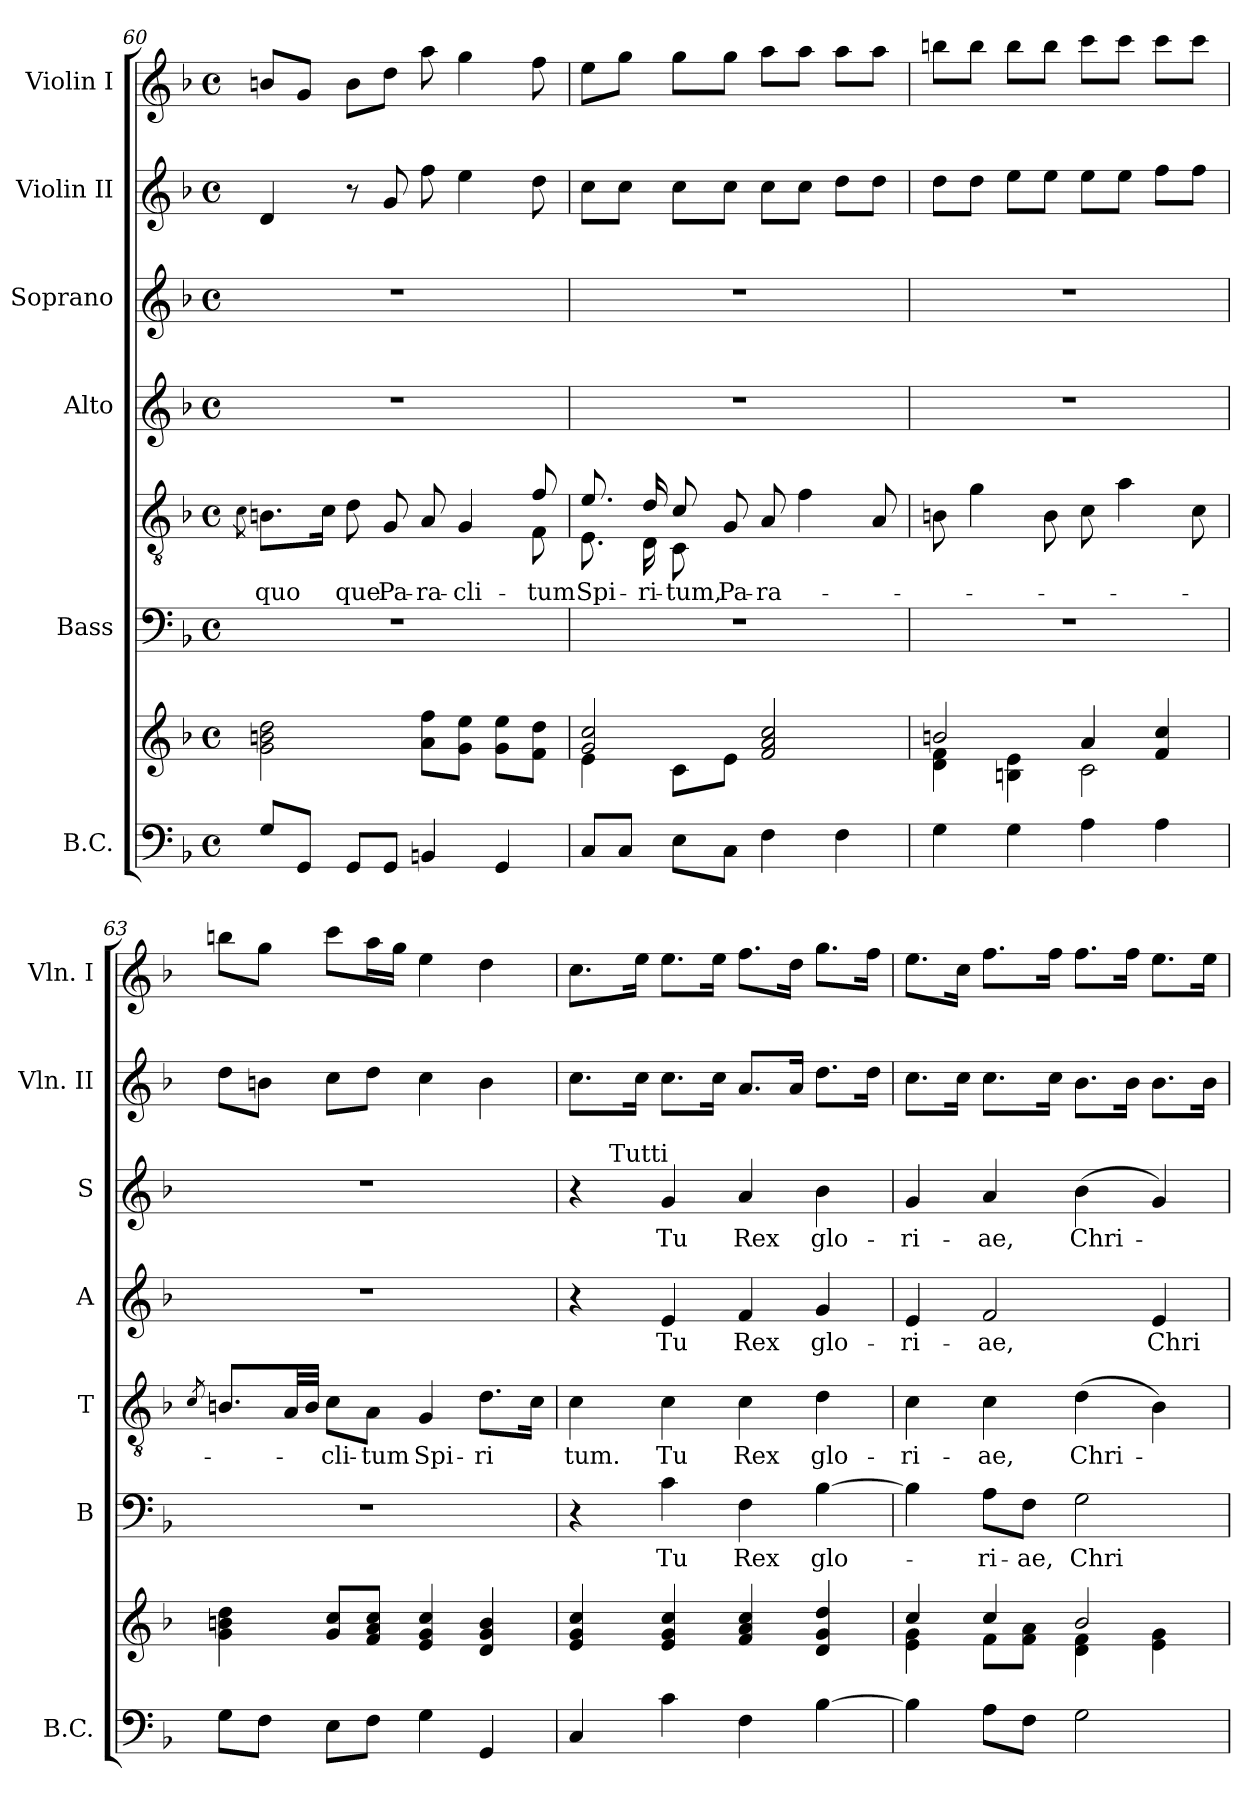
**kern	**kern	**kern	**text	**kern	**text	**kern	**text	**kern	**text	**kern	**kern
*part7	*part7	*part6	*part6	*part5	*part5	*part4	*part4	*part3	*part3	*part2	*part1
*staff8	*staff7	*staff6	*staff6	*staff5	*staff5	*staff4	*staff4	*staff3	*staff3	*staff2	*staff1
*I"B.C.	*	*I"Bass	*	*	*	*I"Alto	*	*I"Soprano	*	*I"Violin II	*I"Violin I
*I'B.C.	*	*I'B	*	*I'T	*	*I'A	*	*I'S	*	*I'Vln. II	*I'Vln. I
!!LO:PB:g=z
*clefF4	*clefG2	*clefF4	*	*clefGv2	*	*clefG2	*	*clefG2	*	*clefG2	*clefG2
*k[b-]	*k[b-]	*k[b-]	*	*k[b-]	*	*k[b-]	*	*k[b-]	*	*k[b-]	*k[b-]
*F:	*F:	*F:	*	*F:	*	*F:	*	*F:	*	*F:	*F:
*M4/4	*M4/4	*M4/4	*	*M4/4	*	*M4/4	*	*M4/4	*	*M4/4	*M4/4
*met(c)	*met(c)	*met(c)	*	*met(c)	*	*met(c)	*	*met(c)	*	*met(c)	*met(c)
=60	=60	=60	=60	=60	=60	=60	=60	=60	=60	=60	=60
.	.	.	.	8qc\	.	.	.	.	.	.	.
!	!	!	!	!	!LO:LY:b	!	!	!	!	!	!
*	*	*	*	*^	*	*	*	*	*	*	*
8G/L	2g\ 2bn\ 2dd\	1r	.	8.Bn\L	2..ryy	quo	1r	.	1r	.	4d/	8bn/L
8GG/J	.	.	.	.	.	.	.	.	.	.	.	8g/J
.	.	.	.	16c\Jk	.	.	.	.	.	.	.	.
!	!	!	!	!	!	!LO:LY:b	!	!	!	!	!	!
8GG/L	.	.	.	8d\	.	que	.	.	.	.	8r	8b\L
!	!	!	!	!	!	!LO:LY:b	!	!	!	!	!	!
8GG/J	.	.	.	8G/	.	Pa-	.	.	.	.	8g/	8dd\J
!	!	!	!	!	!	!LO:LY:b	!	!	!	!	!	!
4BBn/	8a\ 8ff\L	.	.	8A/	.	-ra-	.	.	.	.	8ff\	8aa\
!	!	!	!	!	!	!LO:LY:b	!	!	!	!	!	!
.	8g\ 8ee\J	.	.	4G/	.	-cli-	.	.	.	.	4ee\	4gg\
4GG/	8g\ 8ee\L	.	.	.	.	.	.	.	.	.	.	.
!	!	!	!	!	!	!LO:LY:b	!	!	!	!	!	!
.	8f\ 8dd\J	.	.	8F\	8f!/	-tum	.	.	.	.	8dd\	8ff\
=61	=61	=61	=61	=61	=61	=61	=61	=61	=61	=61	=61	=61
*	*^	*	*	*	*	*	*	*	*	*	*	*
!	!	!	!	!	!	!	!LO:LY:b	!	!	!	!	!	!
8C/L	2g/ 2cc/	4e\	1r	.	8.E\	8.e!/	Spi-	1r	.	1r	.	8cc\L	8ee\L
8C/J	.	.	.	.	.	.	.	.	.	.	.	8cc\J	8gg\J
!	!	!	!	!	!	!	!LO:LY:b	!	!	!	!	!	!
.	.	.	.	.	16D\	16d!/	-ri-	.	.	.	.	.	.
!	!	!	!	!	!	!	!LO:LY:b	!	!	!	!	!	!
8E\L	.	8c\L	.	.	8C\	8c!/	-tum,	.	.	.	.	8cc\L	8gg\L
!	!	!	!	!	!	!	!LO:LY:b	!	!	!	!	!	!
8C\J	.	8e\J	.	.	8G/	2ryy	Pa-	.	.	.	.	8cc\J	8gg\J
!	!	!	!	!	!	!	!LO:LY:b	!	!	!	!	!	!
4F\	2f/ 2a/ 2cc/	2ryy	.	.	8A/	.	-ra-	.	.	.	.	8cc\L	8aa\L
.	.	.	.	.	4f\	.	.	.	.	.	.	8cc\J	8aa\J
4F\	.	.	.	.	.	.	.	.	.	.	.	8dd\L	8aa\L
.	.	.	.	.	8A/	8ryy	.	.	.	.	.	8dd\J	8aa\J
*	*	*	*	*	*v	*v	*	*	*	*	*	*	*
=62	=62	=62	=62	=62	=62	=62	=62	=62	=62	=62	=62	=62
4G\	2bn/	4d\ 4f\	1r	.	8Bn\	.	1r	.	1r	.	8dd\L	8bbn\L
.	.	.	.	.	4g\	.	.	.	.	.	8dd\J	8bb\J
4G\	.	4Bn\ 4e\	.	.	.	.	.	.	.	.	8ee\L	8bb\L
.	.	.	.	.	8B\	.	.	.	.	.	8ee\J	8bb\J
4A\	4a/	2c\	.	.	8c\	.	.	.	.	.	8ee\L	8ccc\L
.	.	.	.	.	4a\	.	.	.	.	.	8ee\J	8ccc\J
4A\	4f/ 4cc/	.	.	.	.	.	.	.	.	.	8ff\L	8ccc\L
.	.	.	.	.	8c\	.	.	.	.	.	8ff\J	8ccc\J
*	*v	*v	*	*	*	*	*	*	*	*	*	*
=63	=63	=63	=63	=63	=63	=63	=63	=63	=63	=63	=63
.	.	.	.	8qc/	.	.	.	.	.	.	.
8G\L	4g\ 4bn\ 4dd\	1r	.	8.Bn/L	.	1r	.	1r	.	8dd\L	8bbn\L
8F\J	.	.	.	.	.	.	.	.	.	8bn\J	8gg\J
.	.	.	.	32A/LL	.	.	.	.	.	.	.
.	.	.	.	32B/JJJ	.	.	.	.	.	.	.
!	!	!	!	!	!LO:LY:b	!	!	!	!	!	!
8E\L	8g/ 8cc/L	.	.	8c\L	-cli-	.	.	.	.	8cc\L	8ccc\L
!	!	!	!	!	!LO:LY:b	!	!	!	!	!	!
8F\J	8f/ 8a/ 8cc/J	.	.	8A\J	-tum	.	.	.	.	8dd\J	16aa\L
.	.	.	.	.	.	.	.	.	.	.	16gg\JJ
!	!	!	!	!	!LO:LY:b	!	!	!	!	!	!
4G\	4e/ 4g/ 4cc/	.	.	4G/	Spi-	.	.	.	.	4cc\	4ee\
!	!	!	!	!	!LO:LY:b	!	!	!	!	!	!
4GG/	4d/ 4g/ 4b/	.	.	8.d\L	-ri	.	.	.	.	4b\	4dd\
.	.	.	.	16c\Jk	.	.	.	.	.	.	.
=64	=64	=64	=64	=64	=64	=64	=64	=64	=64	=64	=64
!	!	!	!	!	!LO:LY:b	!	!	!	!	!	!
*	*	*	*	*	*	*	*	*^	*	*	*
4C/	4e/ 4g/ 4cc/	4r	.	4c\	tum.	4r	.	4r	8ryy	.	8.cc\L	8.cc\L
!	!	!	!	!	!	!	!	!	!LO:TX:a:t=Tutti	!	!	!
.	.	.	.	.	.	.	.	.	2..ryy	.	.	.
.	.	.	.	.	.	.	.	.	.	.	16cc\Jk	16ee\Jk
!	!	!	!LO:LY:b	!	!LO:LY:b	!	!LO:LY:b	!	!	!LO:LY:b	!	!
4c\	4e/ 4g/ 4cc/	4c\	Tu	4c\	Tu	4e/	Tu	4g/	.	Tu	8.cc\L	8.ee\L
.	.	.	.	.	.	.	.	.	.	.	16cc\Jk	16ee\Jk
!	!	!	!LO:LY:b	!	!LO:LY:b	!	!LO:LY:b	!	!	!LO:LY:b	!	!
4F\	4f/ 4a/ 4cc/	4F\	Rex	4c\	Rex	4f/	Rex	4a/	.	Rex	8.a/L	8.ff\L
.	.	.	.	.	.	.	.	.	.	.	16a/Jk	16dd\Jk
!	!	!	!LO:LY:b	!	!LO:LY:b	!	!LO:LY:b	!	!	!LO:LY:b	!	!
[4B-i\	4d/ 4g/ 4dd/	[4B-\	glo-	4d\	glo-	4g/	glo-	4b-\	.	glo-	8.dd\L	8.gg\L
.	.	.	.	.	.	.	.	.	.	.	16dd\Jk	16ff\Jk
!!LO:LB:g=z
=65	=65	=65	=65	=65	=65	=65	=65	=65	=65	=65	=65	=65
*	*^	*	*	*	*	*	*	*	*	*	*	*
!	!	!	!	!	!	!LO:LY:b	!	!LO:LY:b	!	!	!LO:LY:b	!	!
*	*	*	*	*	*	*	*	*	*v	*v	*	*	*
4B-\]	4cc/	4e\ 4g\	4B-\]	.	4c\	-ri-	4e/	-ri-	4g/	-ri-	8.cc\L	8.ee\L
.	.	.	.	.	.	.	.	.	.	.	16cc\Jk	16cc\Jk
!	!	!	!	!LO:LY:b	!	!LO:LY:b	!	!LO:LY:b	!	!LO:LY:b	!	!
8A\L	4cc/	8f\L	8A\L	-ri-	4c\	-ae,	2f/	-ae,	4a/	-ae,	8.cc\L	8.ff\L
!	!	!	!	!LO:LY:b	!	!	!	!	!	!	!	!
8F\J	.	8f\ 8a\J	8F\J	-ae,	.	.	.	.	.	.	.	.
.	.	.	.	.	.	.	.	.	.	.	16cc\Jk	16ff\Jk
!	!	!	!	!LO:LY:b	!	!LO:LY:b	!	!	!	!LO:LY:b	!	!
2G\	2b-/	4d\ 4f\	2G\	Chri-	(>4d\	Chri-	.	.	(>4b-\	Chri-	8.b-\L	8.ff\L
.	.	.	.	.	.	.	.	.	.	.	16b-\Jk	16ff\Jk
!	!	!	!	!	!	!	!	!LO:LY:b	!	!	!	!
.	.	4e\ 4g\	.	.	4B-\)	.	4e/	Chri-	4g/)	.	8.b-\L	8.ee\L
.	.	.	.	.	.	.	.	.	.	.	16b-\Jk	16ee\Jk
*	*v	*v	*	*	*	*	*	*	*	*	*	*
=	=	=	=	=	=	=	=	=	=	=	=
*-	*-	*-	*-	*-	*-	*-	*-	*-	*-	*-	*-
